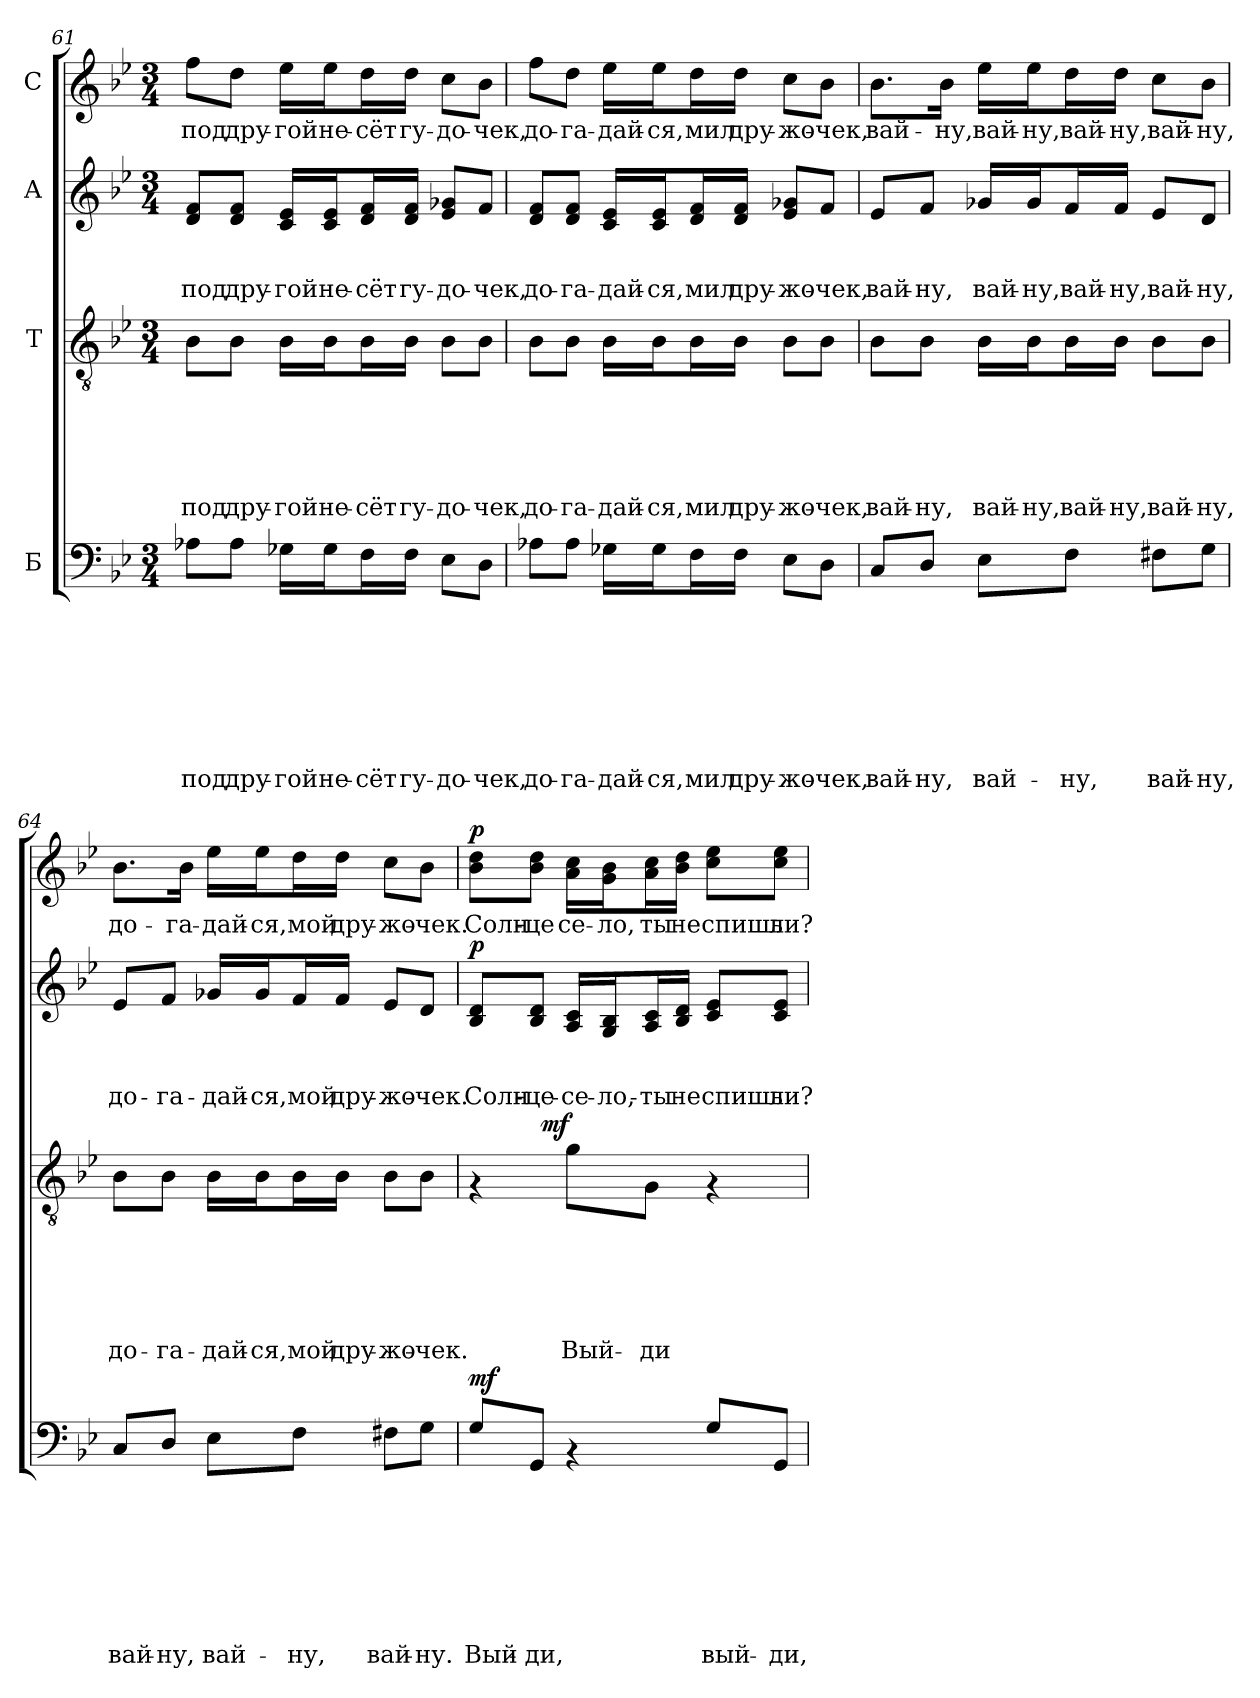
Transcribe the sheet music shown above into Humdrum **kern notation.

**kern	**text	**text	**text	**text	**text	**text	**text	**text	**dynam	**kern	**text	**text	**text	**text	**text	**text	**dynam	**kern	**text	**text	**text	**dynam	**kern	**text	**dynam
*part4	*part4	*part4	*part4	*part4	*part4	*part4	*part4	*part4	*part4	*part3	*part3	*part3	*part3	*part3	*part3	*part3	*part3	*part2	*part2	*part2	*part2	*part2	*part1	*part1	*part1
*staff4	*staff4	*staff4	*staff4	*staff4	*staff4	*staff4	*staff4	*staff4	*staff4	*staff3	*staff3	*staff3	*staff3	*staff3	*staff3	*staff3	*staff3	*staff2	*staff2	*staff2	*staff2	*staff2	*staff1	*staff1	*staff1
*I"Б	*	*	*	*	*	*	*	*	*	*I"Т	*	*	*	*	*	*	*	*I"А	*	*	*	*	*I"С	*	*
!!LO:LB:g=z
*clefF4	*	*	*	*	*	*	*	*	*	*clefGv2	*	*	*	*	*	*	*	*clefG2	*	*	*	*	*clefG2	*	*
*k[b-e-]	*	*	*	*	*	*	*	*	*	*k[b-e-]	*	*	*	*	*	*	*	*k[b-e-]	*	*	*	*	*k[b-e-]	*	*
*B-:	*	*	*	*	*	*	*	*	*	*B-:	*	*	*	*	*	*	*	*B-:	*	*	*	*	*B-:	*	*
*M3/4	*	*	*	*	*	*	*	*	*	*M3/4	*	*	*	*	*	*	*	*M3/4	*	*	*	*	*M3/4	*	*
=61	=61	=61	=61	=61	=61	=61	=61	=61	=61	=61	=61	=61	=61	=61	=61	=61	=61	=61	=61	=61	=61	=61	=61	=61	=61
!	!	!	!	!	!	!	!	!LO:LY:b	!	!	!	!	!	!	!	!LO:LY:b	!	!	!	!	!LO:LY:b	!	!	!LO:LY:b	!
8A-X\L	.	.	.	.	.	.	.	под	.	8B-\L	.	.	.	.	.	под	.	8d/ 8f/L	.	.	под	.	8ff\L	под	.
!	!	!	!	!	!	!	!	!LO:LY:b	!	!	!	!	!	!	!	!LO:LY:b	!	!	!	!	!LO:LY:b	!	!	!LO:LY:b	!
8A-\J	.	.	.	.	.	.	.	дру-	.	8B-\J	.	.	.	.	.	дру-	.	8d/ 8f/J	.	.	дру-	.	8dd\J	дру-	.
!	!	!	!	!	!	!	!	!LO:LY:b	!	!	!	!	!	!	!	!LO:LY:b	!	!	!	!	!LO:LY:b	!	!	!LO:LY:b	!
16G-X\LL	.	.	.	.	.	.	.	-гой	.	16B-\LL	.	.	.	.	.	-гой	.	16c/ 16e-/LL	.	.	-гой	.	16ee-\LL	-гой	.
!	!	!	!	!	!	!	!	!LO:LY:b	!	!	!	!	!	!	!	!LO:LY:b	!	!	!	!	!LO:LY:b	!	!	!LO:LY:b	!
16G-\J	.	.	.	.	.	.	.	не-	.	16B-\J	.	.	.	.	.	не-	.	16c/ 16e-/J	.	.	не-	.	16ee-\J	не-	.
!	!	!	!	!	!	!	!	!LO:LY:b	!	!	!	!	!	!	!	!LO:LY:b	!	!	!	!	!LO:LY:b	!	!	!LO:LY:b	!
16F\L	.	.	.	.	.	.	.	-сёт	.	16B-\L	.	.	.	.	.	-сёт	.	16d/ 16f/L	.	.	-сёт	.	16dd\L	-сёт	.
!	!	!	!	!	!	!	!	!LO:LY:b	!	!	!	!	!	!	!	!LO:LY:b	!	!	!	!	!LO:LY:b	!	!	!LO:LY:b	!
16F\JJ	.	.	.	.	.	.	.	гу-	.	16B-\JJ	.	.	.	.	.	гу-	.	16d/ 16f/JJ	.	.	гу-	.	16dd\JJ	гу-	.
!	!	!	!	!	!	!	!	!LO:LY:b	!	!	!	!	!	!	!	!LO:LY:b	!	!	!	!	!LO:LY:b	!	!	!LO:LY:b	!
8E-\L	.	.	.	.	.	.	.	-до-	.	8B-\L	.	.	.	.	.	-до-	.	8e-/ 8g-X/L	.	.	-до-	.	8cc\L	-до-	.
!	!	!	!	!	!	!	!	!LO:LY:b	!	!	!	!	!	!	!	!LO:LY:b	!	!	!	!	!LO:LY:b	!	!	!LO:LY:b	!
8D\J	.	.	.	.	.	.	.	-чек,	.	8B-\J	.	.	.	.	.	-чек,	.	8f/J	.	.	-чек,	.	8b-\J	-чек,	.
=62	=62	=62	=62	=62	=62	=62	=62	=62	=62	=62	=62	=62	=62	=62	=62	=62	=62	=62	=62	=62	=62	=62	=62	=62	=62
!	!	!	!	!	!	!	!	!LO:LY:b	!	!	!	!	!	!	!	!LO:LY:b	!	!	!	!	!LO:LY:b	!	!	!LO:LY:b	!
8A-X\L	.	.	.	.	.	.	.	до-	.	8B-\L	.	.	.	.	.	до-	.	8d/ 8f/L	.	.	до-	.	8ff\L	до-	.
!	!	!	!	!	!	!	!	!LO:LY:b	!	!	!	!	!	!	!	!LO:LY:b	!	!	!	!	!LO:LY:b	!	!	!LO:LY:b	!
8A-\J	.	.	.	.	.	.	.	-га-	.	8B-\J	.	.	.	.	.	-га-	.	8d/ 8f/J	.	.	-га-	.	8dd\J	-га-	.
!	!	!	!	!	!	!	!	!LO:LY:b	!	!	!	!	!	!	!	!LO:LY:b	!	!	!	!	!LO:LY:b	!	!	!LO:LY:b	!
16G-X\LL	.	.	.	.	.	.	.	-дай-	.	16B-\LL	.	.	.	.	.	-дай-	.	16c/ 16e-/LL	.	.	-дай-	.	16ee-\LL	-дай-	.
!	!	!	!	!	!	!	!	!LO:LY:b	!	!	!	!	!	!	!	!LO:LY:b	!	!	!	!	!LO:LY:b	!	!	!LO:LY:b	!
16G-\J	.	.	.	.	.	.	.	-ся,	.	16B-\J	.	.	.	.	.	-ся,	.	16c/ 16e-/J	.	.	-ся,	.	16ee-\J	-ся,	.
!	!	!	!	!	!	!	!	!LO:LY:b	!	!	!	!	!	!	!	!LO:LY:b	!	!	!	!	!LO:LY:b	!	!	!LO:LY:b	!
16F\L	.	.	.	.	.	.	.	мил	.	16B-\L	.	.	.	.	.	мил	.	16d/ 16f/L	.	.	мил	.	16dd\L	мил	.
!	!	!	!	!	!	!	!	!LO:LY:b	!	!	!	!	!	!	!	!LO:LY:b	!	!	!	!	!LO:LY:b	!	!	!LO:LY:b	!
16F\JJ	.	.	.	.	.	.	.	дру-	.	16B-\JJ	.	.	.	.	.	дру-	.	16d/ 16f/JJ	.	.	дру-	.	16dd\JJ	дру-	.
!	!	!	!	!	!	!	!	!LO:LY:b	!	!	!	!	!	!	!	!LO:LY:b	!	!	!	!	!LO:LY:b	!	!	!LO:LY:b	!
8E-\L	.	.	.	.	.	.	.	-жо-	.	8B-\L	.	.	.	.	.	-жо-	.	8e-/ 8g-X/L	.	.	-жо-	.	8cc\L	-жо-	.
!	!	!	!	!	!	!	!	!LO:LY:b	!	!	!	!	!	!	!	!LO:LY:b	!	!	!	!	!LO:LY:b	!	!	!LO:LY:b	!
8D\J	.	.	.	.	.	.	.	-чек,	.	8B-\J	.	.	.	.	.	-чек,	.	8f/J	.	.	-чек,	.	8b-\J	-чек,	.
!!LO:LB:g=z
=63	=63	=63	=63	=63	=63	=63	=63	=63	=63	=63	=63	=63	=63	=63	=63	=63	=63	=63	=63	=63	=63	=63	=63	=63	=63
!	!	!	!	!	!	!	!	!LO:LY:b	!	!	!	!	!	!	!	!LO:LY:b	!	!	!	!	!LO:LY:b	!	!	!LO:LY:b	!
8C/L	.	.	.	.	.	.	.	вай-	.	8B-\L	.	.	.	.	.	вай-	.	8e-/L	.	.	вай-	.	8.b-\L	вай-	.
!	!	!	!	!	!	!	!	!LO:LY:b	!	!	!	!	!	!	!	!LO:LY:b	!	!	!	!	!LO:LY:b	!	!	!	!
8D/J	.	.	.	.	.	.	.	-ну,	.	8B-\J	.	.	.	.	.	-ну,	.	8f/J	.	.	-ну,	.	.	.	.
!	!	!	!	!	!	!	!	!	!	!	!	!	!	!	!	!	!	!	!	!	!	!	!	!LO:LY:b	!
.	.	.	.	.	.	.	.	.	.	.	.	.	.	.	.	.	.	.	.	.	.	.	16b-\Jk	-ну,	.
!	!	!	!	!	!	!	!	!LO:LY:b	!	!	!	!	!	!	!	!LO:LY:b	!	!	!	!	!LO:LY:b	!	!	!LO:LY:b	!
8E-\L	.	.	.	.	.	.	.	вай-	.	16B-\LL	.	.	.	.	.	вай-	.	16g-X/LL	.	.	вай-	.	16ee-\LL	вай-	.
!	!	!	!	!	!	!	!	!	!	!	!	!	!	!	!	!LO:LY:b	!	!	!	!	!LO:LY:b	!	!	!LO:LY:b	!
.	.	.	.	.	.	.	.	.	.	16B-\J	.	.	.	.	.	-ну,	.	16g-/J	.	.	-ну,	.	16ee-\J	-ну,	.
!	!	!	!	!	!	!	!	!LO:LY:b	!	!	!	!	!	!	!	!LO:LY:b	!	!	!	!	!LO:LY:b	!	!	!LO:LY:b	!
8F\J	.	.	.	.	.	.	.	-ну,	.	16B-\L	.	.	.	.	.	вай-	.	16f/L	.	.	вай-	.	16dd\L	вай-	.
!	!	!	!	!	!	!	!	!	!	!	!	!	!	!	!	!LO:LY:b	!	!	!	!	!LO:LY:b	!	!	!LO:LY:b	!
.	.	.	.	.	.	.	.	.	.	16B-\JJ	.	.	.	.	.	-ну,	.	16f/JJ	.	.	-ну,	.	16dd\JJ	-ну,	.
!	!	!	!	!	!	!	!	!LO:LY:b	!	!	!	!	!	!	!	!LO:LY:b	!	!	!	!	!LO:LY:b	!	!	!LO:LY:b	!
8F#X\L	.	.	.	.	.	.	.	вай-	.	8B-\L	.	.	.	.	.	вай-	.	8e-/L	.	.	вай-	.	8cc\L	вай-	.
!	!	!	!	!	!	!	!	!LO:LY:b	!	!	!	!	!	!	!	!LO:LY:b	!	!	!	!	!LO:LY:b	!	!	!LO:LY:b	!
8G\J	.	.	.	.	.	.	.	-ну,	.	8B-\J	.	.	.	.	.	-ну,	.	8d/J	.	.	-ну,	.	8b-\J	-ну,	.
=64	=64	=64	=64	=64	=64	=64	=64	=64	=64	=64	=64	=64	=64	=64	=64	=64	=64	=64	=64	=64	=64	=64	=64	=64	=64
!	!	!	!	!	!	!	!	!LO:LY:b	!	!	!	!	!	!	!	!LO:LY:b	!	!	!	!	!LO:LY:b	!	!	!LO:LY:b	!
8C/L	.	.	.	.	.	.	.	вай-	.	8B-\L	.	.	.	.	.	до-	.	8e-/L	.	.	до-	.	8.b-\L	до-	.
!	!	!	!	!	!	!	!	!LO:LY:b	!	!	!	!	!	!	!	!LO:LY:b	!	!	!	!	!LO:LY:b	!	!	!	!
8D/J	.	.	.	.	.	.	.	-ну,	.	8B-\J	.	.	.	.	.	-га-	.	8f/J	.	.	-га-	.	.	.	.
!	!	!	!	!	!	!	!	!	!	!	!	!	!	!	!	!	!	!	!	!	!	!	!	!LO:LY:b	!
.	.	.	.	.	.	.	.	.	.	.	.	.	.	.	.	.	.	.	.	.	.	.	16b-\Jk	-га-	.
!	!	!	!	!	!	!	!	!LO:LY:b	!	!	!	!	!	!	!	!LO:LY:b	!	!	!	!	!LO:LY:b	!	!	!LO:LY:b	!
8E-\L	.	.	.	.	.	.	.	вай-	.	16B-\LL	.	.	.	.	.	-дай-	.	16g-X/LL	.	.	-дай-	.	16ee-\LL	-дай-	.
!	!	!	!	!	!	!	!	!	!	!	!	!	!	!	!	!LO:LY:b	!	!	!	!	!LO:LY:b	!	!	!LO:LY:b	!
.	.	.	.	.	.	.	.	.	.	16B-\J	.	.	.	.	.	-ся,	.	16g-/J	.	.	-ся,	.	16ee-\J	-ся,	.
!	!	!	!	!	!	!	!	!LO:LY:b	!	!	!	!	!	!	!	!LO:LY:b	!	!	!	!	!LO:LY:b	!	!	!LO:LY:b	!
8F\J	.	.	.	.	.	.	.	-ну,	.	16B-\L	.	.	.	.	.	мой	.	16f/L	.	.	мой	.	16dd\L	мой	.
!	!	!	!	!	!	!	!	!	!	!	!	!	!	!	!	!LO:LY:b	!	!	!	!	!LO:LY:b	!	!	!LO:LY:b	!
.	.	.	.	.	.	.	.	.	.	16B-\JJ	.	.	.	.	.	дру-	.	16f/JJ	.	.	дру-	.	16dd\JJ	дру-	.
!	!	!	!	!	!	!	!	!LO:LY:b	!	!	!	!	!	!	!	!LO:LY:b	!	!	!	!	!LO:LY:b	!	!	!LO:LY:b	!
8F#X\L	.	.	.	.	.	.	.	вай-	.	8B-\L	.	.	.	.	.	-жо-	.	8e-/L	.	.	-жо-	.	8cc\L	-жо-	.
!	!	!	!	!	!	!	!	!LO:LY:b	!	!	!	!	!	!	!	!LO:LY:b	!	!	!	!	!LO:LY:b	!	!	!LO:LY:b	!
8G\J	.	.	.	.	.	.	.	-ну.	.	8B-\J	.	.	.	.	.	-чек.	.	8d/J	.	.	-чек.	.	8b-\J	-чек.	.
!!LO:PB:g=z
=65	=65	=65	=65	=65	=65	=65	=65	=65	=65	=65	=65	=65	=65	=65	=65	=65	=65	=65	=65	=65	=65	=65	=65	=65	=65
!	!	!	!	!	!	!	!	!LO:LY:b	!LO:DY:a	!	!	!	!	!	!	!	!	!	!	!	!LO:LY:b	!LO:DY:a	!	!LO:LY:b	!LO:DY:a
*	*	*	*	*	*	*	*	*	*	*^	*	*	*	*	*	*	*	*	*	*	*	*	*	*	*
8G/L	.	.	.	.	.	.	.	Вый-	mf	4rF	8ryy	.	.	.	.	.	.	.	8B-/ 8d/L	.	.	Солн-	p	8b-\ 8dd\L	Солн-	p
!	!	!	!	!	!	!	!	!LO:LY:b	!	!	!	!	!	!	!	!	!	!	!	!	!	!LO:LY:b	!	!	!LO:LY:b	!
8GG/J	.	.	.	.	.	.	.	-ди,	.	.	32ryy	.	.	.	.	.	.	.	8B-/ 8d/J	.	.	-це-	.	8b-\ 8dd\J	-це	.
!	!	!	!	!	!	!	!	!	!	!	!	!	!	!	!	!	!	!LO:DY:a	!	!	!	!	!	!	!	!
.	.	.	.	.	.	.	.	.	.	.	2ryy	.	.	.	.	.	.	mf	.	.	.	.	.	.	.	.
!	!	!	!	!	!	!	!	!	!	!	!	!	!	!	!	!	!LO:LY:b	!	!	!	!	!LO:LY:b	!	!	!LO:LY:b	!
4rAA	.	.	.	.	.	.	.	.	.	8g\L	.	.	.	.	.	.	Вый-	.	16A/ 16c/LL	.	.	-се-	.	16a\ 16cc\LL	се-	.
!	!	!	!	!	!	!	!	!	!	!	!	!	!	!	!	!	!	!	!	!	!	!LO:LY:b	!	!	!LO:LY:b	!
.	.	.	.	.	.	.	.	.	.	.	.	.	.	.	.	.	.	.	16G/ 16B-/J	.	.	-ло,-	.	16g\ 16b-\J	-ло,	.
!	!	!	!	!	!	!	!	!	!	!	!	!	!	!	!	!	!LO:LY:b	!	!	!	!	!LO:LY:b	!	!	!LO:LY:b	!
.	.	.	.	.	.	.	.	.	.	8G\J	.	.	.	.	.	.	-ди	.	16A/ 16c/L	.	.	-ты	.	16a\ 16cc\L	ты	.
!	!	!	!	!	!	!	!	!	!	!	!	!	!	!	!	!	!	!	!	!	!	!LO:LY:b	!	!	!LO:LY:b	!
.	.	.	.	.	.	.	.	.	.	.	.	.	.	.	.	.	.	.	16B-/ 16d/JJ	.	.	не	.	16b-\ 16dd\JJ	не	.
!	!	!	!	!	!	!	!	!LO:LY:b	!	!	!	!	!	!	!	!	!	!	!	!	!	!LO:LY:b	!	!	!LO:LY:b	!
8G/L	.	.	.	.	.	.	.	вый-	.	4rF	.	.	.	.	.	.	.	.	8c/ 8e-/L	.	.	спишь	.	8cc\ 8ee-\L	спишь	.
!	!	!	!	!	!	!	!	!LO:LY:b	!	!	!	!	!	!	!	!	!	!	!	!	!	!LO:LY:b	!	!	!LO:LY:b	!
8GG/J	.	.	.	.	.	.	.	-ди,	.	.	.	.	.	.	.	.	.	.	8c/ 8e-/J	.	.	ли?	.	8cc\ 8ee-\J	ли?	.
.	.	.	.	.	.	.	.	.	.	.	16.ryy	.	.	.	.	.	.	.	.	.	.	.	.	.	.	.
*	*	*	*	*	*	*	*	*	*	*v	*v	*	*	*	*	*	*	*	*	*	*	*	*	*	*	*
=	=	=	=	=	=	=	=	=	=	=	=	=	=	=	=	=	=	=	=	=	=	=	=	=	=
*-	*-	*-	*-	*-	*-	*-	*-	*-	*-	*-	*-	*-	*-	*-	*-	*-	*-	*-	*-	*-	*-	*-	*-	*-	*-
